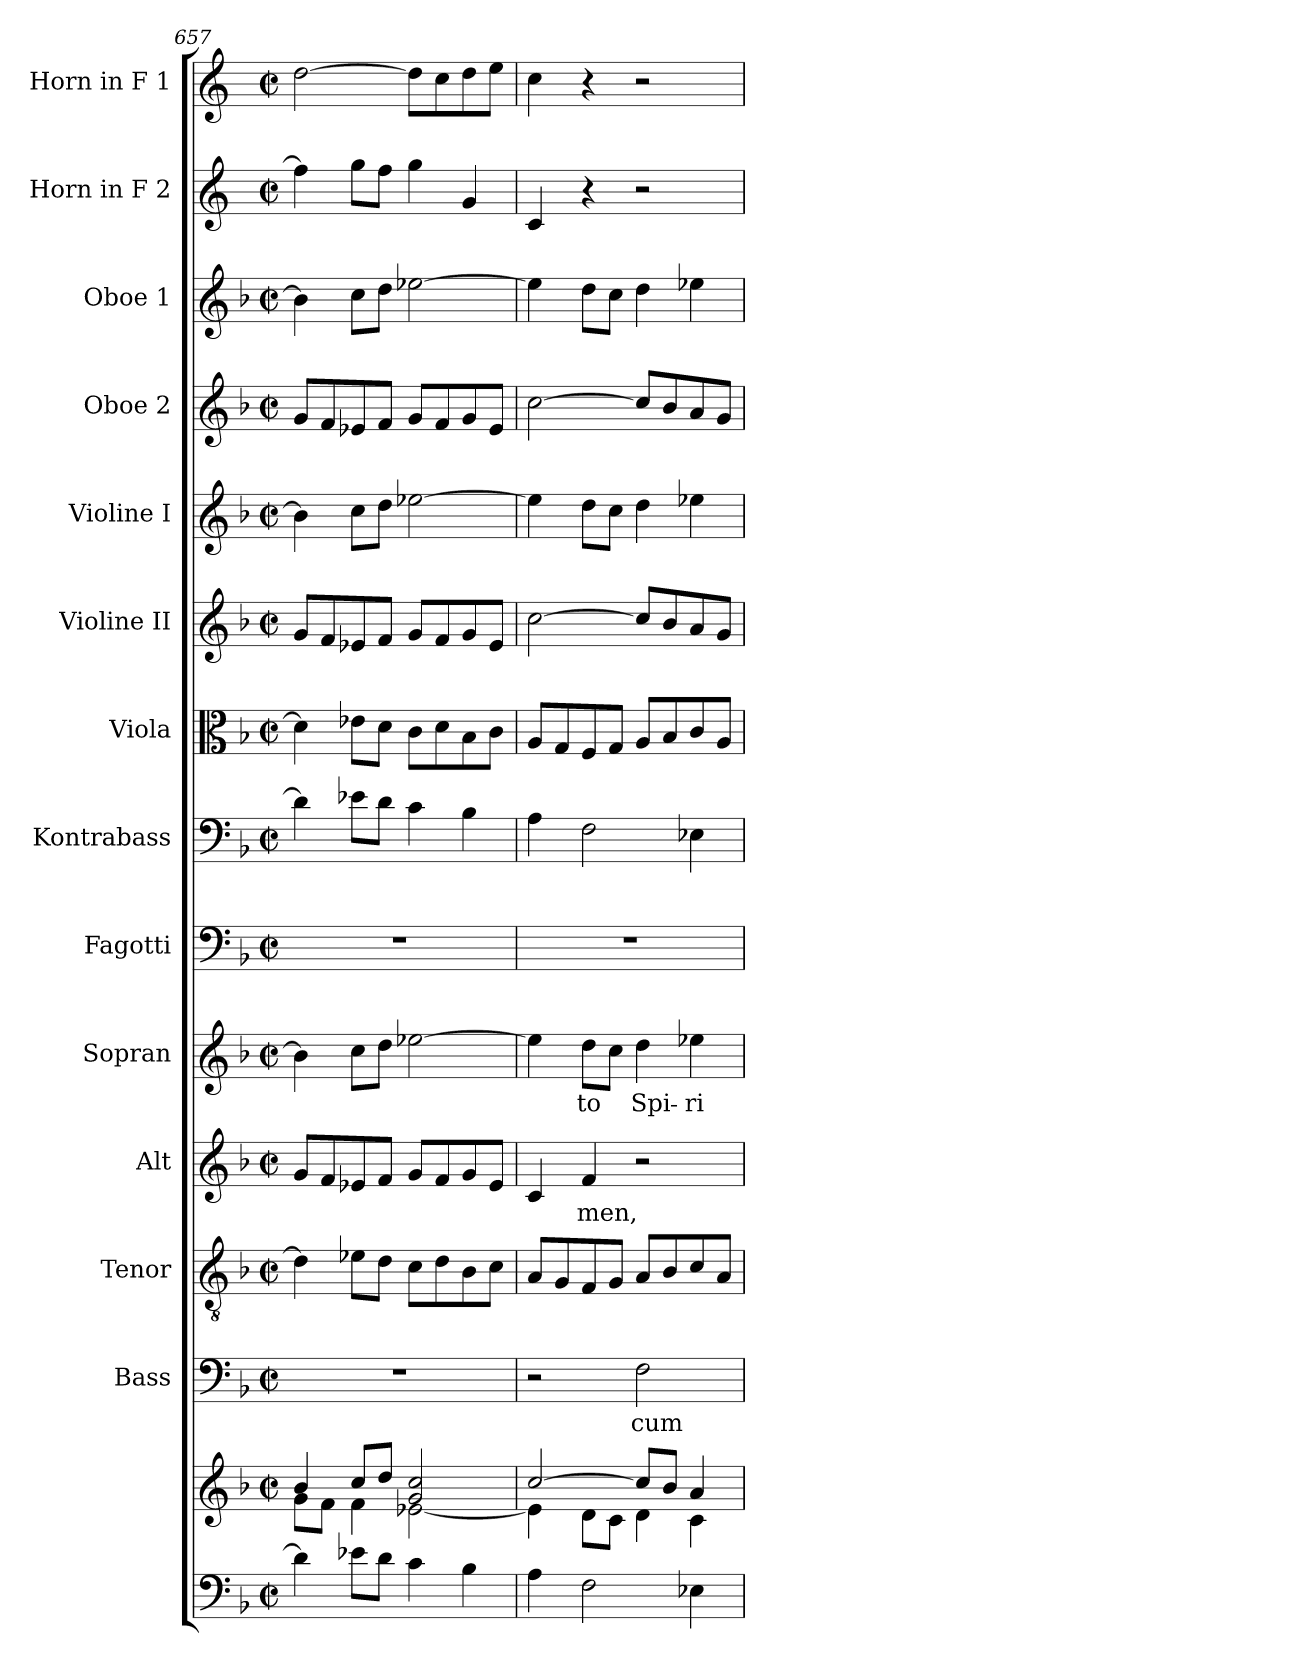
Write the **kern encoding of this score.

**kern	**kern	**kern	**text	**kern	**kern	**text	**kern	**text	**kern	**kern	**kern	**kern	**kern	**kern	**kern	**kern	**kern
*part14	*part14	*part13	*part13	*part12	*part11	*part11	*part10	*part10	*part9	*part8	*part7	*part6	*part5	*part4	*part3	*part2	*part1
*staff15	*staff14	*staff13	*staff13	*staff12	*staff11	*staff11	*staff10	*staff10	*staff9	*staff8	*staff7	*staff6	*staff5	*staff4	*staff3	*staff2	*staff1
*	*	*I"Bass	*	*I"Tenor	*I"Alt	*	*I"Sopran	*	*I"Fagotti	*I"Kontrabass	*I"Viola	*I"Violine II	*I"Violine I	*I"Oboe 2	*I"Oboe 1	*I"Horn in F 2	*I"Horn in F 1
*	*	*I'B.	*	*I'T.	*I'A.	*	*I'S.	*	*I'Fg.	*I'Kb.	*I'Vla.	*I'Vl. II	*I'Vl. I	*I'Ob. 2	*I'Ob. 1	*	*
*clefF4	*clefG2	*clefF4	*	*clefGv2	*clefG2	*	*clefG2	*	*clefF4	*clefF4	*clefC3	*clefG2	*clefG2	*clefG2	*clefG2	*clefG2	*clefG2
*	*	*	*	*	*	*	*	*	*	*ITrd7c12	*	*	*	*	*	*ITrd4c7	*ITrd4c7
*k[b-]	*k[b-]	*k[b-]	*	*k[b-]	*k[b-]	*	*k[b-]	*	*k[b-]	*k[b-]	*k[b-]	*k[b-]	*k[b-]	*k[b-]	*k[b-]	*k[b-]	*k[b-]
*F:	*F:	*F:	*	*F:	*F:	*	*F:	*	*F:	*F:	*F:	*F:	*F:	*F:	*F:	*F:	*F:
*M2/2	*M2/2	*M2/2	*	*M2/2	*M2/2	*	*M2/2	*	*M2/2	*M2/2	*M2/2	*M2/2	*M2/2	*M2/2	*M2/2	*M2/2	*M2/2
*met(c|)	*met(c|)	*met(c|)	*	*met(c|)	*met(c|)	*	*met(c|)	*	*met(c|)	*met(c|)	*met(c|)	*met(c|)	*met(c|)	*met(c|)	*met(c|)	*met(c|)	*met(c|)
=657	=657	=657	=657	=657	=657	=657	=657	=657	=657	=657	=657	=657	=657	=657	=657	=657	=657
*	*^	*	*	*	*	*	*	*	*	*	*	*	*	*	*	*	*
4d\]	4b-/	8g\L	1r	.	4d\]	8g/L	.	4b-\]	.	1r	4D\]	4d\]	8g/L	4b-\]	8g/L	4b-\]	4b-\]	[2g\
.	.	8f\J	.	.	.	8f/	.	.	.	.	.	.	8f/	.	8f/	.	.	.
8e-X\L	8cc/L	4f\	.	.	8e-X\L	8e-X/	.	8cc\L	.	.	8E-X\L	8e-X\L	8e-X/	8cc\L	8e-X/	8cc\L	8cc\L	.
8d\J	8dd/J	.	.	.	8d\J	8f/J	.	8dd\J	.	.	8D\J	8d\J	8f/J	8dd\J	8f/J	8dd\J	8b-\J	.
4c\	2g/ 2cc/	[<2e-X\	.	.	8c\L	8g/L	.	[2ee-X\	.	.	4C\	8c\L	8g/L	[2ee-X\	8g/L	[2ee-X\	4cc\	8g\L]
.	.	.	.	.	8d\	8f/	.	.	.	.	.	8d\	8f/	.	8f/	.	.	8f\
4B-\	.	.	.	.	8B-\	8g/	.	.	.	.	4BB-\	8B-\	8g/	.	8g/	.	4c/	8g\
.	.	.	.	.	8c\J	8e-/J	.	.	.	.	.	8c\J	8e-/J	.	8e-/J	.	.	8a\J
=658	=658	=658	=658	=658	=658	=658	=658	=658	=658	=658	=658	=658	=658	=658	=658	=658	=658	=658
4A\	[>2cc/	4e-\]	2r	.	8A/L	4c/	.	4ee-\]	.	1r	4AA\	8A/L	[2cc\	4ee-\]	[2cc\	4ee-\]	4F/	4f\
.	.	.	.	.	8G/	.	.	.	.	.	.	8G/	.	.	.	.	.	.
!	!	!	!	!	!	!	!LO:LY:b	!	!LO:LY:b	!	!	!	!	!	!	!	!	!
2F\	.	8d\L	.	.	8F/	4f/	-men,	8dd\L	-to	.	2FF\	8F/	.	8dd\L	.	8dd\L	4r	4r
.	.	8c\J	.	.	8G/J	.	.	8cc\J	.	.	.	8G/J	.	8cc\J	.	8cc\J	.	.
!	!	!	!	!LO:LY:b	!	!	!	!	!LO:LY:b	!	!	!	!	!	!	!	!	!
.	8cc/L]	4d\	2F\	cum	8A/L	2r	.	4dd\	Spi-	.	.	8A/L	8cc/L]	4dd\	8cc/L]	4dd\	2r	2r
.	8b-/J	.	.	.	8B-/	.	.	.	.	.	.	8B-/	8b-/	.	8b-/	.	.	.
!	!	!	!	!	!	!	!	!	!LO:LY:b	!	!	!	!	!	!	!	!	!
4E-X\	4a/	4c\	.	.	8c/	.	.	4ee-X\	-ri-	.	4EE-X\	8c/	8a/	4ee-X\	8a/	4ee-X\	.	.
.	.	.	.	.	8A/J	.	.	.	.	.	.	8A/J	8g/J	.	8g/J	.	.	.
*	*v	*v	*	*	*	*	*	*	*	*	*	*	*	*	*	*	*	*
=	=	=	=	=	=	=	=	=	=	=	=	=	=	=	=	=	=
*-	*-	*-	*-	*-	*-	*-	*-	*-	*-	*-	*-	*-	*-	*-	*-	*-	*-
